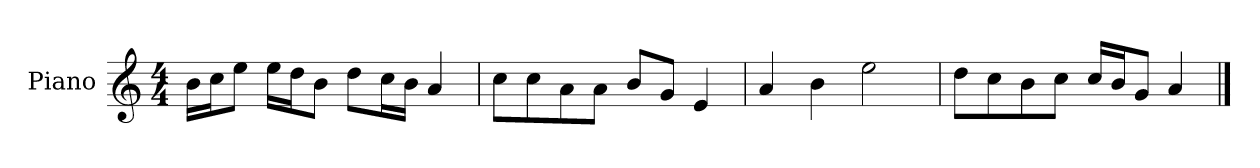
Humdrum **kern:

**kern
*part1
*staff1
*I"Piano
*I'P-no
*clefG2
*k[]
*M4/4
*MM90
=1
16b\LL
16cc\J
8ee\J
16ee\LL
16dd\J
8b\J
8dd\L
16cc\L
16b\JJ
4a/
=2
8cc\L
8cc\
8a\
8a\J
8b/L
8g/J
4e/
=3
4a/
4b\
2ee\
=4
8dd\L
8cc\
8b\
8cc\J
16cc/LL
16b/J
8g/J
4a/
==
*-
